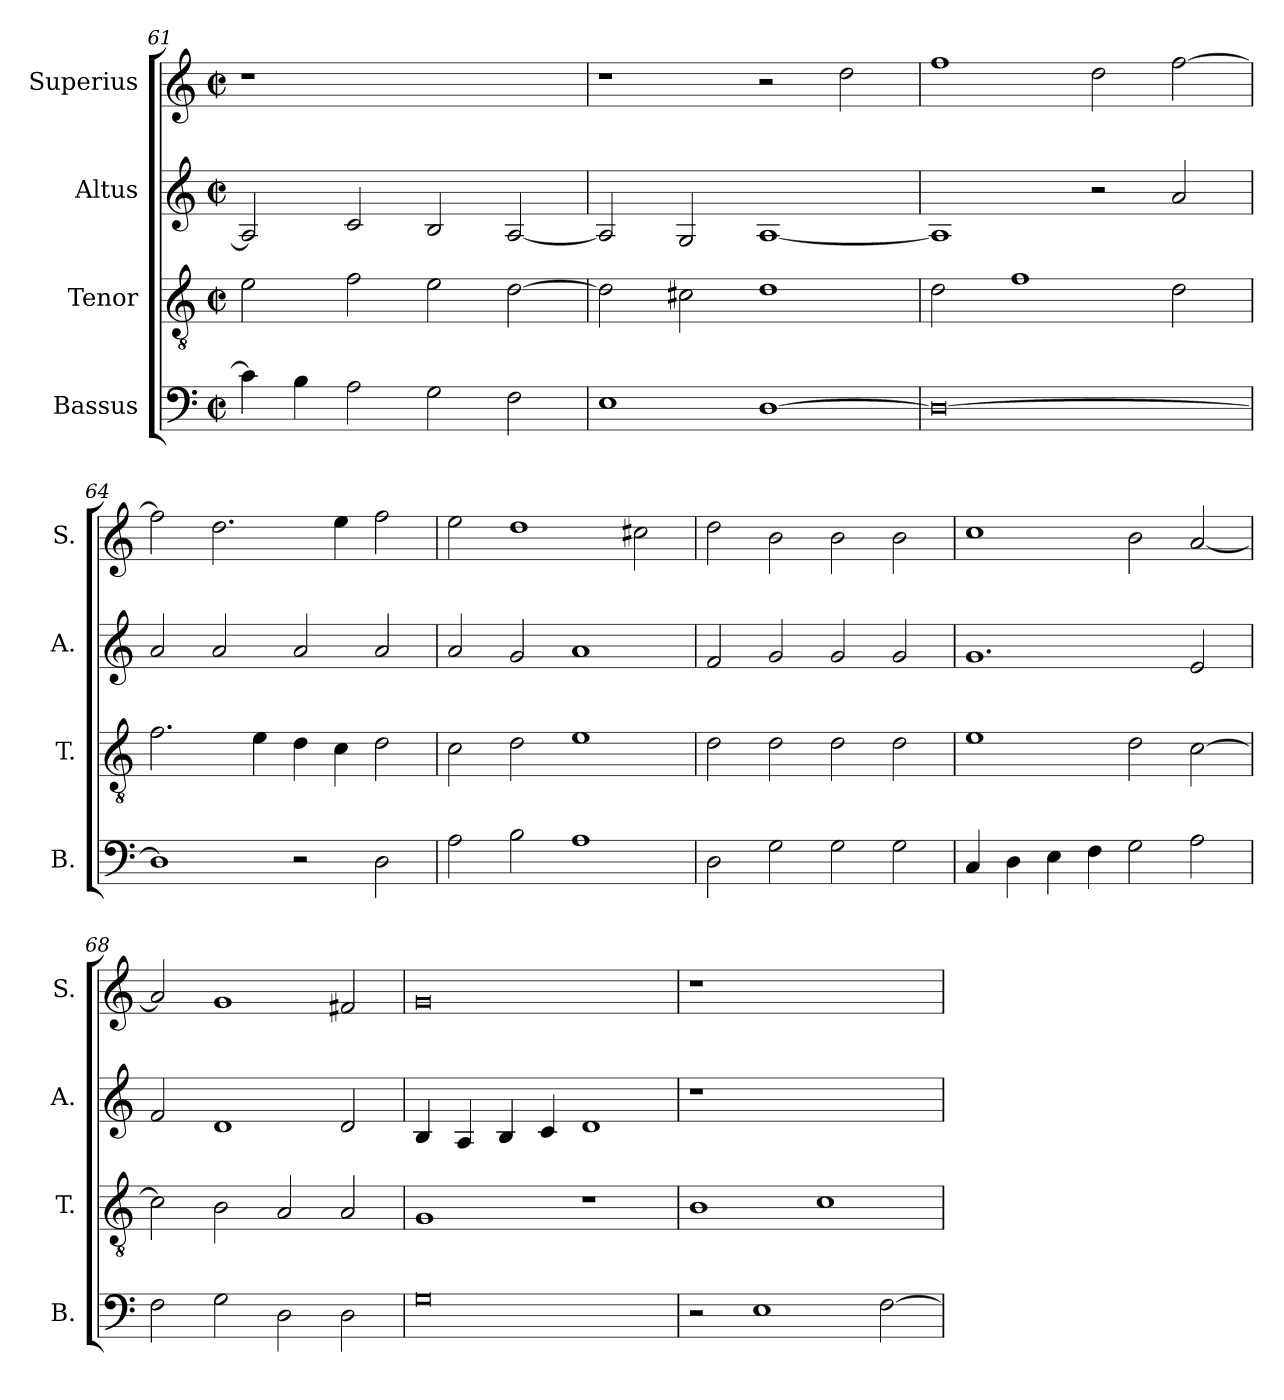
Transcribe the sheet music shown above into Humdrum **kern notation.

**kern	**kern	**kern	**kern
*part4	*part3	*part2	*part1
*staff4	*staff3	*staff2	*staff1
*I"Bassus	*I"Tenor	*I"Altus	*I"Superius
*I'B.	*I'T.	*I'A.	*I'S.
!!LO:PB:g=z
*clefF4	*clefGv2	*clefG2	*clefG2
*	*ITrd7c12	*	*
*k[]	*k[]	*k[]	*k[]
*C:	*C:	*C:	*C:
*M2/2	*M2/2	*M2/2	*M2/2
*met(c|)	*met(c|)	*met(c|)	*met(c|)
=61	=61	=61	=61
!	!	!	!LO:N:vis=1
4ci\]	2Ei\	2Ai/]	1r
4Bi\	.	.	.
2Ai\	2Fi\	2ci/	.
2Gi\	2Ei\	2Bi/	1ryy
2Fi\	[>2Di\	[<2Ai/	.
=62	=62	=62	=62
1Ei	2Di\]	2Ai/]	1r
.	2C#Xi\	2Gi/	.
[>1Di	1Di	[<1Ai	2r
.	.	.	2ddi\
=63	=63	=63	=63
0Di_>	2Di\	1Ai]	1ffi
.	1Fi	.	.
.	.	2r	2ddi\
.	2Di\	2ai/	[>2ffi\
=64	=64	=64	=64
1Di]	2.Fi\	2ai/	2ffi\]
.	.	2ai/	2.ddi\
.	4Ei\	.	.
2r	4Di\	2ai/	.
.	4Ci\	.	4eei\
2Di\	2Di\	2ai/	2ffi\
=65	=65	=65	=65
2Ai\	2Ci\	2ai/	2eei\
2Bi\	2Di\	2gi/	1ddi
1Ai	1Ei	1ai	.
.	.	.	2cc#Xi\
!!LO:LB:g=z
=66	=66	=66	=66
2Di\	2Di\	2fi/	2ddi\
2Gi\	2Di\	2gi/	2bi\
2Gi\	2Di\	2gi/	2bi\
2Gi\	2Di\	2gi/	2bi\
=67	=67	=67	=67
4Ci/	1Ei	1.gi	1cci
4Di\	.	.	.
4Ei\	.	.	.
4Fi\	.	.	.
2Gi\	2Di\	.	2bi\
2Ai\	[>2Ci\	2ei/	[<2ai/
=68	=68	=68	=68
2Fi\	2Ci\]	2fi/	2ai/]
2Gi\	2BBi\	1di	1gi
2Di\	2AAi/	.	.
2Di\	2AAi/	2di/	2f#Xi/
=69	=69	=69	=69
0Gi	1GGi	4Bi/	0gi
.	.	4Ai/	.
.	.	4Bi/	.
.	.	4ci/	.
.	1r	1di	.
=70	=70	=70	=70
!	!	!LO:N:vis=1	!LO:N:vis=1
2r	1BBi	1r	1r
1Ei	.	.	.
.	1Ci	1ryy	1ryy
[>2Fi\	.	.	.
=	=	=	=
*-	*-	*-	*-
